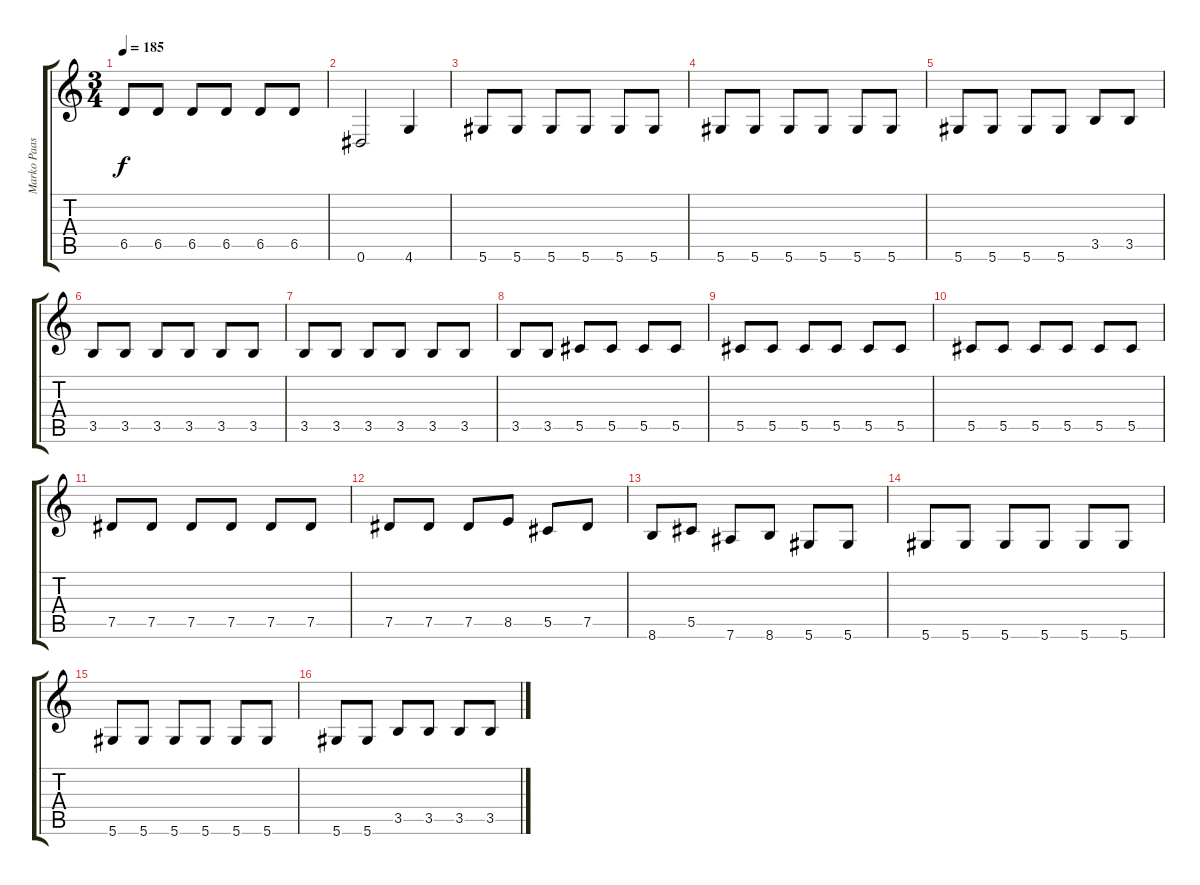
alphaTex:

\track ("Marko Paasikoski" "Marko Paas") {instrument electricbasspick}
\staff {score tabs}
\tuning (Eb4 Bb3 Gb3 Db3 Ab2 Eb2) {hide}
\ts (3 4)
\tempo 185
\clef g2
\ks c
6.5.8{dy f} 6.5.8 6.5.8 6.5.8 6.5.8 6.5.8 |
0.6.2 4.6.4 |
5.6.8 5.6.8 5.6.8 5.6.8 5.6.8 5.6.8 |
5.6.8 5.6.8 5.6.8 5.6.8 5.6.8 5.6.8 |
5.6.8 5.6.8 5.6.8 5.6.8 3.5.8 3.5.8 |
3.5.8 3.5.8 3.5.8 3.5.8 3.5.8 3.5.8 |
3.5.8 3.5.8 3.5.8 3.5.8 3.5.8 3.5.8 |
3.5.8 3.5.8 5.5.8 5.5.8 5.5.8 5.5.8 |
5.5.8 5.5.8 5.5.8 5.5.8 5.5.8 5.5.8 |
5.5.8 5.5.8 5.5.8 5.5.8 5.5.8 5.5.8 |
7.5.8 7.5.8 7.5.8 7.5.8 7.5.8 7.5.8 |
7.5.8 7.5.8 7.5.8 8.5.8 5.5.8 7.5.8 |
8.6.8 5.5.8 7.6.8 8.6.8 5.6.8 5.6.8 |
5.6.8 5.6.8 5.6.8 5.6.8 5.6.8 5.6.8 |
5.6.8 5.6.8 5.6.8 5.6.8 5.6.8 5.6.8 |
5.6.8 5.6.8 3.5.8 3.5.8 3.5.8 3.5.8
